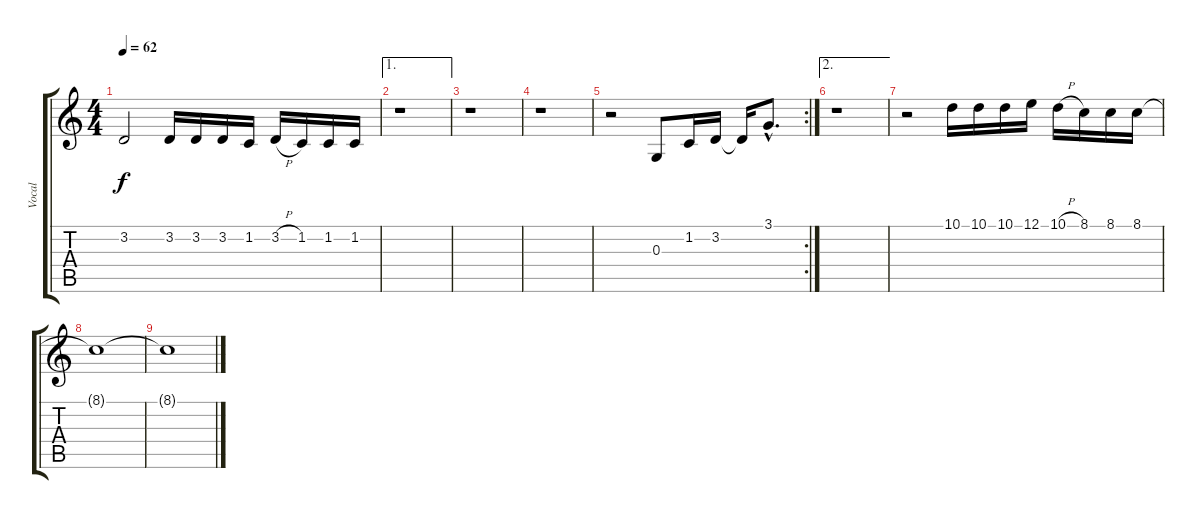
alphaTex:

\track ("Vocal" "Vocal") {instrument electricpiano1}
\staff {score tabs}
\tuning (E4 B3 G3 D3 A2 E2) {hide}
\ts (4 4)
\tempo 62
\clef g2
\ks c
3.2{t}.2{dy f} 3.2.16 3.2.16 3.2.16 1.2.16 3.2{h}.16 1.2.16 1.2.16 1.2.16 |
\ae 1
r.1 |
r.1 |
r.1 |
\rc 2
r.2 0.3.8 1.2.16 3.2.16 3.2{t}.16 3.1{hac}.8{d} |
\ae 2
r.1 |
r.2 10.1.16 10.1.16 10.1.16 12.1.16 10.1{h}.16 8.1.16 8.1.16 8.1.16 |
8.1{t}.1 |
8.1{t}.1
